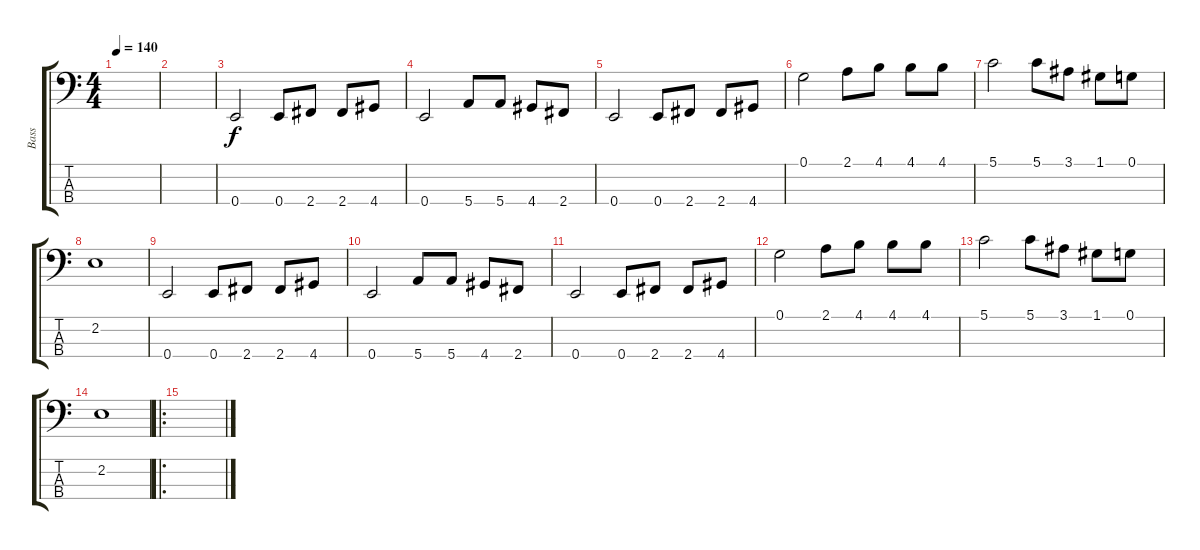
\track ("Bass" "Bass") {instrument electricbasspick}
\staff {score tabs}
\tuning (G2 D2 A1 E1) {hide}
\ts (4 4)
\tempo 140
\clef f4
\ks c
|
|
0.4.2 0.4.8 2.4.8 2.4.8 4.4.8 |
0.4.2 5.4.8 5.4.8 4.4.8 2.4.8 |
0.4.2 0.4.8 2.4.8 2.4.8 4.4.8 |
0.1.2 2.1.8 4.1.8 4.1.8 4.1.8 |
5.1.2 5.1.8 3.1.8 1.1.8 0.1.8 |
2.2.1 |
0.4.2 0.4.8 2.4.8 2.4.8 4.4.8 |
0.4.2 5.4.8 5.4.8 4.4.8 2.4.8 |
0.4.2 0.4.8 2.4.8 2.4.8 4.4.8 |
0.1.2 2.1.8 4.1.8 4.1.8 4.1.8 |
5.1.2 5.1.8 3.1.8 1.1.8 0.1.8 |
2.2.1 |
\ro
